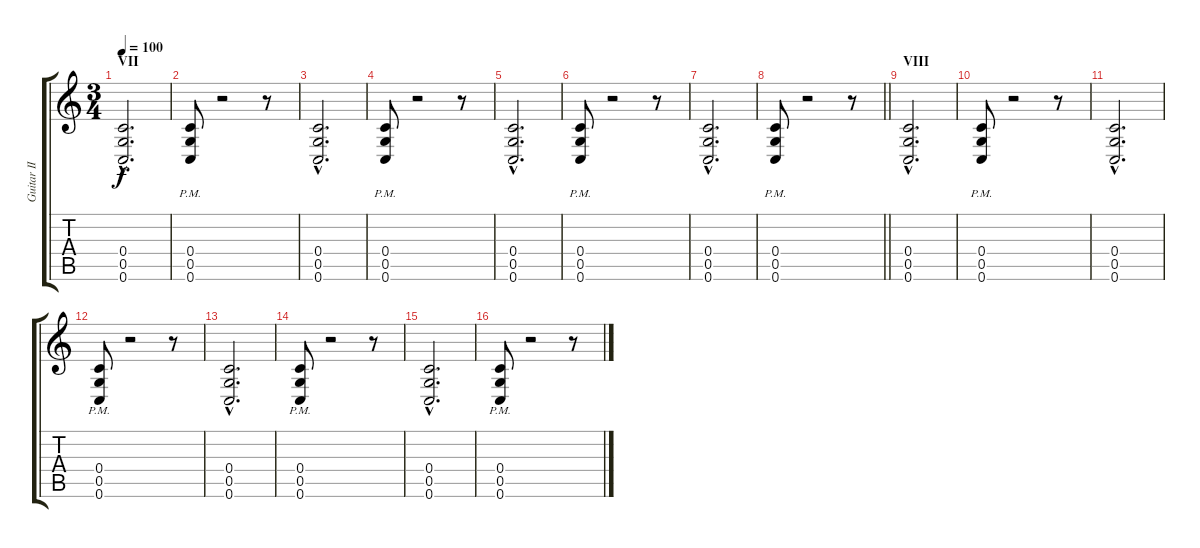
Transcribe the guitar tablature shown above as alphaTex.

\track ("Guitar II - Distortion" "Guitar II ") {instrument distortionguitar}
\staff {score tabs}
\tuning (D4 A3 F3 C3 G2 C2) {hide}
\ts (3 4)
\section ("" "VII")
\tempo 100
\clef g2
\ks c
(0.4{hac} 0.5{hac} 0.6{hac}).2{d dy f} |
(0.4{pm} 0.5{pm} 0.6{pm}).8 r.2 r.8 |
(0.4{hac} 0.5{hac} 0.6{hac}).2{d} |
(0.4{pm} 0.5{pm} 0.6{pm}).8 r.2 r.8 |
(0.4{hac} 0.5{hac} 0.6{hac}).2{d} |
(0.4{pm} 0.5{pm} 0.6{pm}).8 r.2 r.8 |
(0.4{hac} 0.5{hac} 0.6{hac}).2{d} |
\barLineRight lightlight
(0.4{pm} 0.5{pm} 0.6{pm}).8 r.2 r.8 |
\section ("" "VIII")
(0.4{hac} 0.5{hac} 0.6{hac}).2{d} |
(0.4{pm} 0.5{pm} 0.6{pm}).8 r.2 r.8 |
(0.4{hac} 0.5{hac} 0.6{hac}).2{d} |
(0.4{pm} 0.5{pm} 0.6{pm}).8 r.2 r.8 |
(0.4{hac} 0.5{hac} 0.6{hac}).2{d} |
(0.4{pm} 0.5{pm} 0.6{pm}).8 r.2 r.8 |
(0.4{hac} 0.5{hac} 0.6{hac}).2{d} |
(0.4{pm} 0.5{pm} 0.6{pm}).8 r.2 r.8
